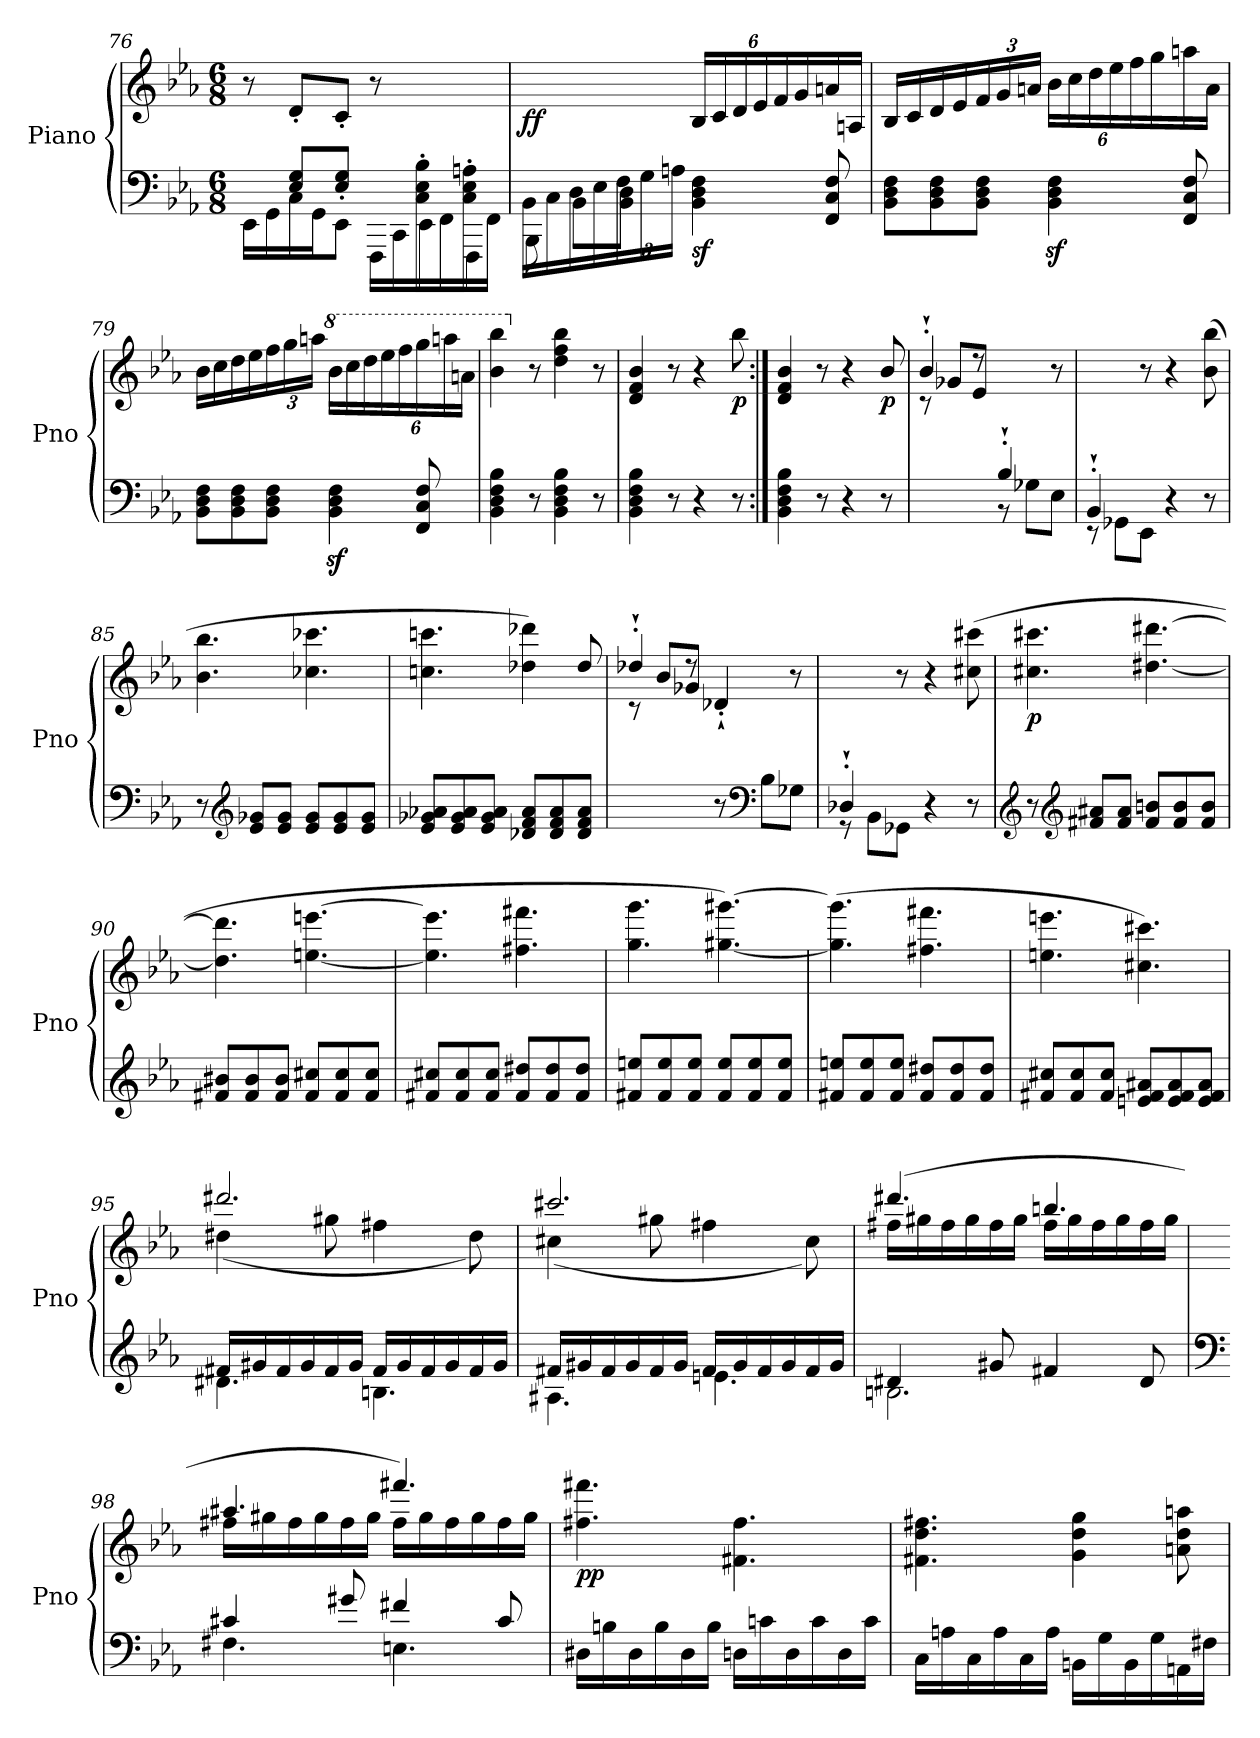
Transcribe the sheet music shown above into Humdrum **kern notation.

**kern	**kern	**dynam
*part1	*part1	*part1
*staff2	*staff1	*staff1/2
*I"Piano	*	*
*I'Pno	*	*
*clefF4	*clefG2	*
*k[b-e-a-]	*k[b-e-a-]	*
*M6/8	*M6/8	*
=76	=76	=76
*^	*	*
*	*^	*	*
2ryy	8ryy	16EE-\LL	8r	.
.	.	16GG\	.	.
.	8E-/' 8G/'L	16C\	8d'/L	.
.	.	16GG\J	.	.
.	8E-/' 8G/'J	8EE-\J	8c'/J	.
.	4.ryy	16FFF\LL	8r	.
.	.	16CC\	.	.
8C\' 8E-\' 8B-\'L	.	16EE-\	4ryy	.
.	.	16FF\	.	.
8C\' 8E-\' 8An\'J	.	16FFF\	.	.
.	.	16FF\JJ	.	.
=77	=77	=77	=77	=77
!	!	!	!	!LO:DY:b
*	*v	*v	*	*
16BB-\LL	8BBB-\	4.ryy	ff
16C\	.	.	.
16D\	8BB-\L	.	.
16E-\	.	.	.
*Xbrackettup	*	*	*
24F\	8BB-\ 8D\J	.	.
24G\	.	.	.
24An\JJ	.	.	.
*	*	*Xbrackettup	*
!	!	!	!LO:DY:b=2
4.ryy	4BB-\ 4D\ 4F\	24B-/LL	sf
.	.	24c/	.
.	.	24d/	.
.	.	24e-/	.
.	.	24f/	.
.	.	24g/	.
.	8FF/ 8C/ 8F/	16an/	.
.	.	16An/JJ	.
*v	*v	*	*
!!LO:LB:g=z
=78	=78	=78
8BB-\ 8D\ 8F\L	16B-/LL	.
.	16c/	.
8BB-\ 8D\ 8F\	16d/	.
.	16e-/	.
8BB-\ 8D\ 8F\J	24f/	.
.	24g/	.
.	24an/JJ	.
4BB-\z> 4D\z> 4F\z>	24b-\LL	.
.	24cc\	.
.	24dd\	.
.	24ee-\	.
.	24ff\	.
.	24gg\	.
8FF/ 8C/ 8F/	16aan\	.
.	16a\JJ	.
=79	=79	=79
8BB-\ 8D\ 8F\L	16b-\LL	.
.	16cc\	.
8BB-\ 8D\ 8F\	16dd\	.
.	16ee-\	.
8BB-\ 8D\ 8F\J	24ff\	.
.	24gg\	.
.	24aan\JJ	.
*	*8va	*
4BB-\z> 4D\z> 4F\z>	16bb-\LL	.
.	16ccc\	.
.	24ddd\	.
.	24eee-\	.
.	24fff\	.
8FF/ 8C/ 8F/	24ggg\	.
.	24aaan\	.
.	24aan\JJ	.
=80	=80	=80
4BB-\ 4D\ 4F\ 4B-\	4bb-\ 4bbb-\	.
*	*X8va	*
8r	8r	.
4BB-\ 4D\ 4F\ 4B-\	4dd\ 4ff\ 4bb-\	.
8r	8r	.
=81	=81	=81
4BB-\ 4D\ 4F\ 4B-\	4d/ 4f/ 4b-/	.
8r	8r	.
4r	4r	.
!	!	!LO:DY:b
8r	8bb-\	p
!!LO:PB:g=z
=82:|!	=82:|!	=82:|!
4BB-\ 4D\ 4F\ 4B-\	4d/ 4f/ 4b-/	.
8r	8r	.
4r	4r	.
!	!	!LO:DY:b
8r	8b-/	p
=83	=83	=83
*^	*^	*
4.ryy	8raa	4b-`'/	8ryy	.
.	4ryy	.	8g-X/L	.
.	.	8r	8e-/J	.
4B-`'/	8r	4ryy	4.ryy	.
.	8G-X\L	.	.	.
8ryy	8E-\J	8r	.	.
*	*	*v	*v	*
=84	=84	=84	=84
4BB-`'/	8rEE	4ryy	.
.	8GG-X\L	.	.
2ryy	8EE-\J	8r	.
.	4r	4r	.
.	8r	(8b-\ 8bb-\	.
*v	*v	*	*
=85	=85	=85
8r	4.b-\ 4.bb-\	.
*clefG2	*	*
8e-/ 8g-X/L	.	.
8e-/ 8g-/J	.	.
8e-/ 8g-/L	4.cc-X\ 4.ccc-X\	.
8e-/ 8g-/	.	.
8e-/ 8g-/J	.	.
=86	=86	=86
8e-/ 8g-X/ 8a-X/L	4.ccn\ 4.cccn\	.
8e-/ 8g-/ 8a-/	.	.
8e-/ 8g-/ 8a-/J	.	.
8d-X/ 8f/ 8a-/L	4dd-X\ 4ddd-X\)	.
8d-/ 8f/ 8a-/	.	.
8d-/ 8f/ 8a-/J	8dd-/	.
=87	=87	=87
*	*^	*
8rffff	4dd-X`'/	8ryy	.
4ryy	.	8b-/L	.
.	8rdd	8g-X/J	.
8r	4d-X`'/	4.ryy	.
*clefF4	*	*	*
8B-\L	.	.	.
8G-X\J	8r	.	.
*	*v	*v	*
!!LO:LB:g=z
=88	=88	=88
*^	*	*
4D-X`'/	8rGG	4ryy	.
.	8BB-\L	.	.
2ryy	8GG-X\J	8r	.
.	4r	4r	.
.	8r	(8cc#X\ 8ccc#X\	.
=89	=89	=89	=89
!	!	!	!LO:DY:b
*v	*v	*	*
8r	4.cc#X\ 4.ccc#X\	p
*clefG2	*	*
8f#X/ 8a#X/L	.	.
8f#/ 8a#/J	.	.
8f#/ 8bn/L	[4.dd#X\ [4.ddd#X\	.
8f#/ 8b/	.	.
8f#/ 8b/J	.	.
=90	=90	=90
8f#X/ 8b#X/L	4.dd#\] 4.ddd#\]	.
8f#/ 8b#/	.	.
8f#/ 8b#/J	.	.
8f#/ 8cc#X/L	[4.een\ [4.eeen\	.
8f#/ 8cc#/	.	.
8f#/ 8cc#/J	.	.
=91	=91	=91
8f#X/ 8cc#X/L	4.ee\] 4.eee\]	.
8f#/ 8cc#/	.	.
8f#/ 8cc#/J	.	.
8f#/ 8dd#X/L	4.ff#X\ 4.fff#X\	.
8f#/ 8dd#/	.	.
8f#/ 8dd#/J	.	.
=92	=92	=92
8f#X/ 8een/L	4.gg\ 4.ggg\	.
8f#/ 8ee/	.	.
8f#/ 8ee/J	.	.
8f#/ 8ee/L	[4.gg#X\ [4.ggg#X\)	.
8f#/ 8ee/	.	.
8f#/ 8ee/J	.	.
!!LO:LB:g=z
=93	=93	=93
8f#X/ 8een/L	(4.gg#\] 4.ggg#\]	.
8f#/ 8ee/	.	.
8f#/ 8ee/J	.	.
8f#/ 8dd#X/L	4.ff#X\ 4.fff#X\	.
8f#/ 8dd#/	.	.
8f#/ 8dd#/J	.	.
=94	=94	=94
8f#X/ 8cc#X/L	4.een\ 4.eeen\	.
8f#/ 8cc#/	.	.
8f#/ 8cc#/J	.	.
8en/ 8f#/ 8a#X/L	4.cc#X\ 4.ccc#X\)	.
8e/ 8f#/ 8a#/	.	.
8e/ 8f#/ 8a#/J	.	.
=95	=95	=95
*^	*^	*
16f#X/LL	4.d#X\	2.ddd#X/	(4dd#X\	.
16g#X/	.	.	.	.
16f#/	.	.	.	.
16g#/	.	.	.	.
16f#/	.	.	8gg#X\	.
16g#/JJ	.	.	.	.
16f#/LL	4.Bn\	.	4ff#X\	.
16g#/	.	.	.	.
16f#/	.	.	.	.
16g#/	.	.	.	.
16f#/	.	.	8dd#\)	.
16g#/JJ	.	.	.	.
=96	=96	=96	=96	=96
16f#X/LL	4.A#X\	2.ccc#X/	(4cc#X\	.
16g#X/	.	.	.	.
16f#/	.	.	.	.
16g#/	.	.	.	.
16f#/	.	.	8gg#X\	.
16g#/JJ	.	.	.	.
16f#/LL	4.en\	.	4ff#X\	.
16g#/	.	.	.	.
16f#/	.	.	.	.
16g#/	.	.	.	.
16f#/	.	.	8cc#\)	.
16g#/JJ	.	.	.	.
!!LO:LB:g=z	!!
=97	=97	=97	=97	=97
4d#X/	2.Bn\	(4.ddd#X/	16ff#X\LL	.
.	.	.	16gg#X\	.
.	.	.	16ff#\	.
.	.	.	16gg#\	.
8g#X/	.	.	16ff#\	.
.	.	.	16gg#\JJ	.
4f#X/	.	4.bbn/	16ff#\LL	.
.	.	.	16gg#\	.
.	.	.	16ff#\	.
.	.	.	16gg#\	.
8d#/	.	.	16ff#\	.
.	.	.	16gg#\JJ	.
=98	=98	=98	=98	=98
*clefF4	*	*	*	*
4c#X/	4.F#X\	4.aa#X/	16ff#X\LL	.
.	.	.	16gg#X\	.
.	.	.	16ff#\	.
.	.	.	16gg#\	.
8g#X/	.	.	16ff#\	.
.	.	.	16gg#\JJ	.
4f#X/	4.En\	4.fff#X/)	16ff#\LL	.
.	.	.	16gg#\	.
.	.	.	16ff#\	.
.	.	.	16gg#\	.
8c#/	.	.	16ff#\	.
.	.	.	16gg#\JJ	.
*v	*v	*	*	*
=99	=99	=99	=99
!	!	!	!LO:DY:b
*	*v	*v	*
16D#X\LL	4.ff#X\ 4.fff#X\	pp
16Bn\	.	.
16D#\	.	.
16B\	.	.
16D#\	.	.
16B\JJ	.	.
16Dn\LL	4.f#X\ 4.ff#\	.
16cn\	.	.
16D\	.	.
16c\	.	.
16D\	.	.
16c\JJ	.	.
!!LO:LB:g=z
=100	=100	=100
16C\LL	4.f#X\ 4.dd\ 4.ff#X\	.
16An\	.	.
16C\	.	.
16A\	.	.
16C\	.	.
16A\JJ	.	.
16BBn\LL	4g\ 4dd\ 4gg\	.
16G\	.	.
16BB\	.	.
16G\	.	.
16AAn\	8an\ 8dd\ 8aan\	.
16F#X\JJ	.	.
=	=	=
*-	*-	*-
